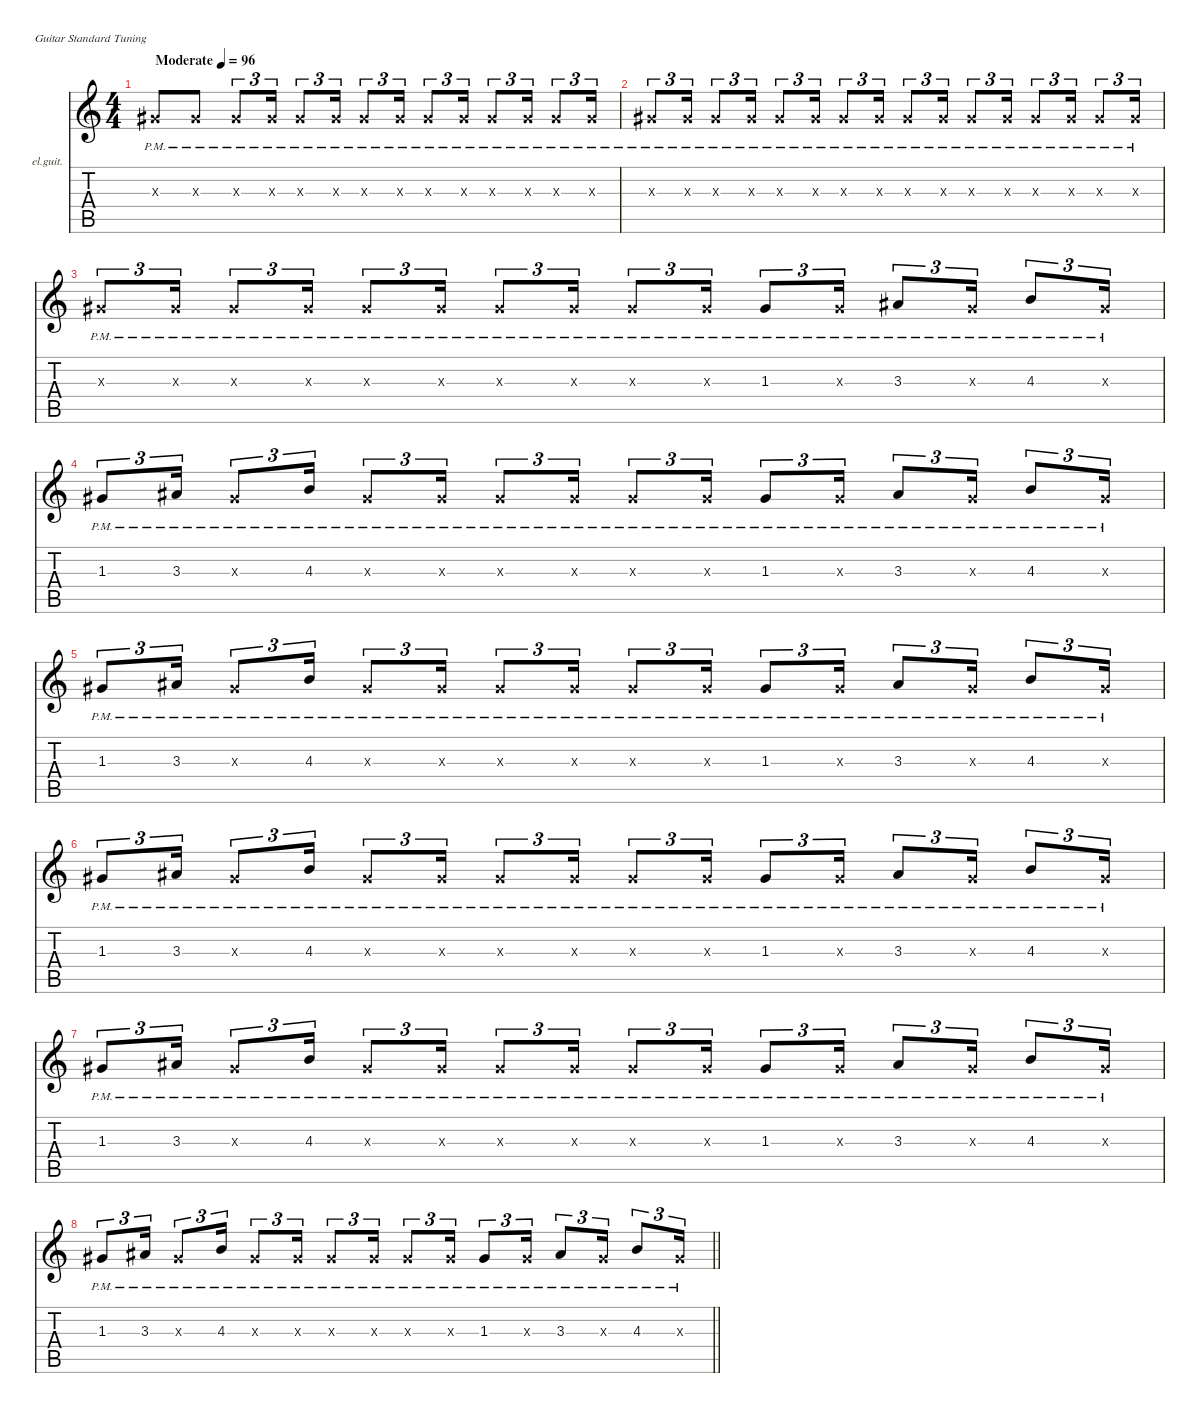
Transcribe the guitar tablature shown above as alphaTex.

\defaultSystemsLayout 4
\hideDynamics
\bracketExtendMode nobrackets
\firstSystemTrackNameOrientation horizontal
\otherSystemsTrackNameOrientation horizontal
\track ("Guitar (muted 1)" "el.guit.") {instrument electricguitarmuted}
\staff {score tabs}
\tuning (E4 B3 G3 D3 A2 E2)
\ts (4 4)
\beaming (8 2 2 2 2)
\tempo (96 "Moderate")
\clef g2
\ks c
1.3{pm x acc #}.8{dy f instrument electricguitarmuted beam Up} 1.3{pm x acc #}.8{beam Up} 1.3{pm x acc #}.8{tu (3 2) beam Up} 1.3{pm x acc #}.16{tu (3 2) beam Up} 1.3{pm x acc #}.8{tu (3 2) beam Up} 1.3{pm x acc #}.16{tu (3 2) beam Up} 1.3{pm x acc #}.8{tu (3 2) beam Up} 1.3{pm x acc #}.16{tu (3 2) beam Up} 1.3{pm x acc #}.8{tu (3 2) beam Up} 1.3{pm x acc #}.16{tu (3 2) beam Up} 1.3{pm x acc #}.8{tu (3 2) beam Up} 1.3{pm x acc #}.16{tu (3 2) beam Up} 1.3{pm x acc #}.8{tu (3 2) beam Up} 1.3{pm x acc #}.16{tu (3 2) beam Up} |
1.3{pm x acc #}.8{tu (3 2) beam Up} 1.3{pm x acc #}.16{tu (3 2) beam Up} 1.3{pm x acc #}.8{tu (3 2) beam Up} 1.3{pm x acc #}.16{tu (3 2) beam Up} 1.3{pm x acc #}.8{tu (3 2) beam Up} 1.3{pm x acc #}.16{tu (3 2) beam Up} 1.3{pm x acc #}.8{tu (3 2) beam Up} 1.3{pm x acc #}.16{tu (3 2) beam Up} 1.3{pm x acc #}.8{tu (3 2) beam Up} 1.3{pm x acc #}.16{tu (3 2) beam Up} 1.3{pm x acc #}.8{tu (3 2) beam Up} 1.3{pm x acc #}.16{tu (3 2) beam Up} 1.3{pm x acc #}.8{tu (3 2) beam Up} 1.3{pm x acc #}.16{tu (3 2) beam Up} 1.3{pm x acc #}.8{tu (3 2) beam Up} 1.3{pm x acc #}.16{tu (3 2) beam Up} |
1.3{pm x acc #}.8{tu (3 2) beam Up} 1.3{pm x acc #}.16{tu (3 2) beam Up} 1.3{pm x acc #}.8{tu (3 2) beam Up} 1.3{pm x acc #}.16{tu (3 2) beam Up} 1.3{pm x acc #}.8{tu (3 2) beam Up} 1.3{pm x acc #}.16{tu (3 2) beam Up} 1.3{pm x acc #}.8{tu (3 2) beam Up} 1.3{pm x acc #}.16{tu (3 2) beam Up} 1.3{pm x acc #}.8{tu (3 2) beam Up} 1.3{pm x acc #}.16{tu (3 2) beam Up} 1.3{pm acc #}.8{tu (3 2) beam Up} 1.3{pm x acc #}.16{tu (3 2) beam Up} 3.3{pm acc #}.8{tu (3 2) beam Up} 1.3{pm x acc #}.16{tu (3 2) beam Up} 4.3{pm}.8{tu (3 2) beam Up} 1.3{pm x acc #}.16{tu (3 2) beam Up} |
1.3{pm acc #}.8{tu (3 2) beam Up} 3.3{pm acc #}.16{tu (3 2) beam Up} 1.3{pm x acc #}.8{tu (3 2) beam Up} 4.3{pm}.16{tu (3 2) beam Up} 1.3{pm x acc #}.8{tu (3 2) beam Up} 1.3{pm x acc #}.16{tu (3 2) beam Up} 1.3{pm x acc #}.8{tu (3 2) beam Up} 1.3{pm x acc #}.16{tu (3 2) beam Up} 1.3{pm x acc #}.8{tu (3 2) beam Up} 1.3{pm x acc #}.16{tu (3 2) beam Up} 1.3{pm acc #}.8{tu (3 2) beam Up} 1.3{pm x acc #}.16{tu (3 2) beam Up} 3.3{pm acc #}.8{tu (3 2) beam Up} 1.3{pm x acc #}.16{tu (3 2) beam Up} 4.3{pm}.8{tu (3 2) beam Up} 1.3{pm x acc #}.16{tu (3 2) beam Up} |
1.3{pm acc #}.8{tu (3 2) beam Up} 3.3{pm acc #}.16{tu (3 2) beam Up} 1.3{pm x acc #}.8{tu (3 2) beam Up} 4.3{pm}.16{tu (3 2) beam Up} 1.3{pm x acc #}.8{tu (3 2) beam Up} 1.3{pm x acc #}.16{tu (3 2) beam Up} 1.3{pm x acc #}.8{tu (3 2) beam Up} 1.3{pm x acc #}.16{tu (3 2) beam Up} 1.3{pm x acc #}.8{tu (3 2) beam Up} 1.3{pm x acc #}.16{tu (3 2) beam Up} 1.3{pm acc #}.8{tu (3 2) dy mf beam Up} 1.3{pm x acc #}.16{tu (3 2) dy f beam Up} 3.3{pm acc #}.8{tu (3 2) beam Up} 1.3{pm x acc #}.16{tu (3 2) beam Up} 4.3{pm}.8{tu (3 2) beam Up} 1.3{pm x acc #}.16{tu (3 2) beam Up} |
1.3{pm acc #}.8{tu (3 2) beam Up} 3.3{pm acc #}.16{tu (3 2) beam Up} 1.3{pm x acc #}.8{tu (3 2) beam Up} 4.3{pm}.16{tu (3 2) beam Up} 1.3{pm x acc #}.8{tu (3 2) beam Up} 1.3{pm x acc #}.16{tu (3 2) beam Up} 1.3{pm x acc #}.8{tu (3 2) beam Up} 1.3{pm x acc #}.16{tu (3 2) beam Up} 1.3{pm x acc #}.8{tu (3 2) beam Up} 1.3{pm x acc #}.16{tu (3 2) beam Up} 1.3{pm acc #}.8{tu (3 2) dy mf beam Up} 1.3{pm x acc #}.16{tu (3 2) dy f beam Up} 3.3{pm acc #}.8{tu (3 2) dy mf beam Up} 1.3{pm x acc #}.16{tu (3 2) dy f beam Up} 4.3{pm}.8{tu (3 2) dy mf beam Up} 1.3{pm x acc #}.16{tu (3 2) dy f beam Up} |
1.3{pm acc #}.8{tu (3 2) beam Up} 3.3{pm acc #}.16{tu (3 2) beam Up} 1.3{pm x acc #}.8{tu (3 2) beam Up} 4.3{pm}.16{tu (3 2) beam Up} 1.3{pm x acc #}.8{tu (3 2) beam Up} 1.3{pm x acc #}.16{tu (3 2) beam Up} 1.3{pm x acc #}.8{tu (3 2) beam Up} 1.3{pm x acc #}.16{tu (3 2) beam Up} 1.3{pm x acc #}.8{tu (3 2) beam Up} 1.3{pm x acc #}.16{tu (3 2) beam Up} 1.3{pm acc #}.8{tu (3 2) dy mf beam Up} 1.3{pm x acc #}.16{tu (3 2) dy f beam Up} 3.3{pm acc #}.8{tu (3 2) beam Up} 1.3{pm x acc #}.16{tu (3 2) beam Up} 4.3{pm}.8{tu (3 2) beam Up} 1.3{pm x acc #}.16{tu (3 2) beam Up} |
\barLineRight lightlight
1.3{pm acc #}.8{tu (3 2) beam Up} 3.3{pm acc #}.16{tu (3 2) beam Up} 1.3{pm x acc #}.8{tu (3 2) beam Up} 4.3{pm}.16{tu (3 2) beam Up} 1.3{pm x acc #}.8{tu (3 2) beam Up} 1.3{pm x acc #}.16{tu (3 2) beam Up} 1.3{pm x acc #}.8{tu (3 2) beam Up} 1.3{pm x acc #}.16{tu (3 2) beam Up} 1.3{pm x acc #}.8{tu (3 2) beam Up} 1.3{pm x acc #}.16{tu (3 2) beam Up} 1.3{pm acc #}.8{tu (3 2) dy mf beam Up} 1.3{pm x acc #}.16{tu (3 2) dy f beam Up} 3.3{pm acc #}.8{tu (3 2) dy mf beam Up} 1.3{pm x acc #}.16{tu (3 2) dy f beam Up} 4.3{pm}.8{tu (3 2) dy mf beam Up} 1.3{pm x acc #}.16{tu (3 2) dy f beam Up}
